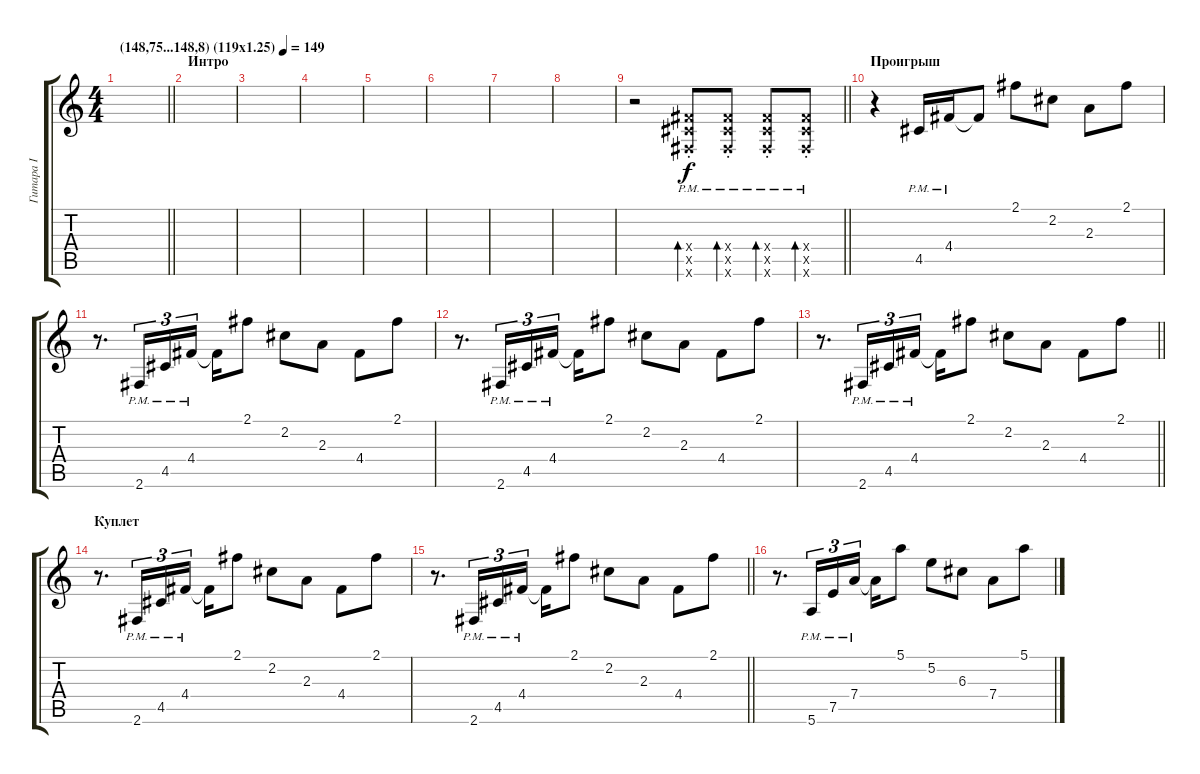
\track ("Гитара I" "Гитара I") {instrument electricguitarclean}
\staff {score tabs}
\tuning (E4 B3 G3 D3 A2 E2) {hide}
\ts (4 4)
\tempo (149 "(148,75...148,8) (119x1.25)")
\clef g2
\barLineRight lightlight
\ks c
|
\section ("" "Интро")
|
|
|
|
|
|
|
\barLineRight lightlight
r.2 (4.4{pm st x} 4.5{pm st x} 2.6{pm st x}).8{bd 60} (4.4{pm st x} 4.5{pm st x} 2.6{pm st x}).8{bd 60} (4.4{pm st x} 4.5{pm st x} 2.6{pm st x}).8{bd 60} (4.4{pm st x} 4.5{pm st x} 2.6{pm st x}).8{bd 60} |
\section ("" "Проигрыш")
r.4 4.5{pm}.16{dy f} 4.4{pm}.16 4.4{t}.8 2.1.8 2.2.8 2.3.8 2.1.8 |
r.8{d} 2.6{pm}.16{tu (3 2)} 4.5{pm}.16{tu (3 2)} 4.4{pm}.16{tu (3 2) beam splitsecondary} 4.4{t}.16 2.1.8 2.2.8 2.3.8 4.4.8 2.1.8 |
r.8{d} 2.6{pm}.16{tu (3 2)} 4.5{pm}.16{tu (3 2)} 4.4{pm}.16{tu (3 2) beam splitsecondary} 4.4{t}.16 2.1.8 2.2.8 2.3.8 4.4.8 2.1.8 |
\barLineRight lightlight
r.8{d} 2.6{pm}.16{tu (3 2)} 4.5{pm}.16{tu (3 2)} 4.4{pm}.16{tu (3 2) beam splitsecondary} 4.4{t}.16 2.1.8 2.2.8 2.3.8 4.4.8 2.1.8 |
\section ("" "Куплет")
r.8{d} 2.6{pm}.16{tu (3 2)} 4.5{pm}.16{tu (3 2)} 4.4{pm}.16{tu (3 2) beam splitsecondary} 4.4{t}.16 2.1.8 2.2.8 2.3.8 4.4.8 2.1.8 |
\barLineRight lightlight
r.8{d} 2.6{pm}.16{tu (3 2)} 4.5{pm}.16{tu (3 2)} 4.4{pm}.16{tu (3 2) beam splitsecondary} 4.4{t}.16 2.1.8 2.2.8 2.3.8 4.4.8 2.1.8 |
r.8{d} 5.6{pm}.16{tu (3 2)} 7.5{pm}.16{tu (3 2)} 7.4{pm}.16{tu (3 2) beam splitsecondary} 7.4{t}.16 5.1.8 5.2.8 6.3.8 7.4.8 5.1.8
